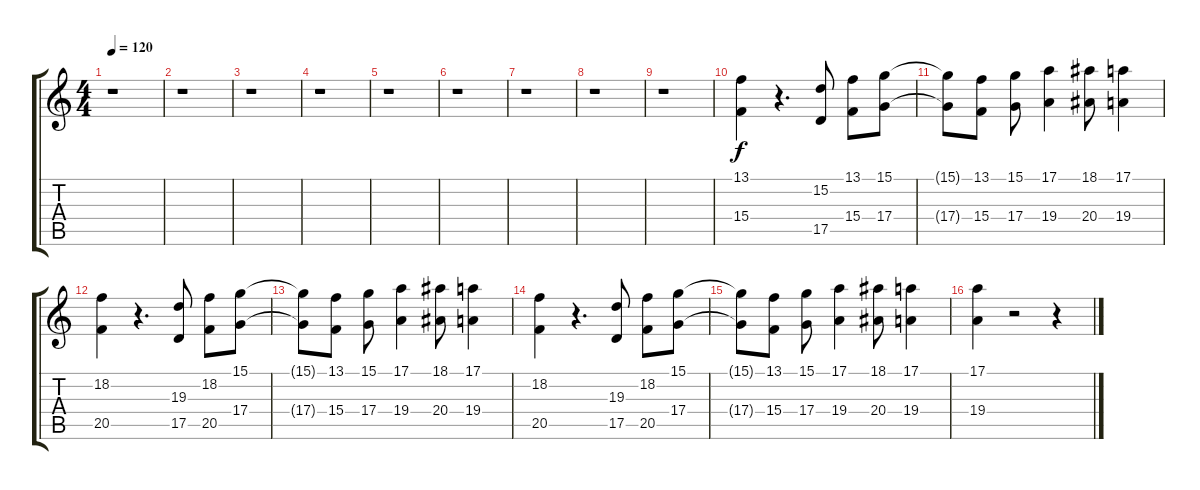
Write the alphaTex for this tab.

\track "" {instrument lead8bassandlead}
\staff {score tabs}
\tuning (E4 B3 G3 D3 A2 E2) {hide}
\ts (4 4)
\tempo 120
\clef g2
\ks c
r.1{dy f} |
r.1 |
r.1 |
r.1 |
r.1 |
r.1 |
r.1 |
r.1 |
r.1 |
(13.1 15.4).4 r.4{d} (15.2 17.5).8 (13.1 15.4).8 (15.1 17.4).8 |
(15.1{t} 17.4{t}).8 (13.1 15.4).8 (15.1 17.4).8 (17.1 19.4).4 (18.1 20.4).8 (17.1 19.4).4 |
(18.2 20.5).4 r.4{d} (19.3 17.5).8 (18.2 20.5).8 (15.1 17.4).8 |
(15.1{t} 17.4{t}).8 (13.1 15.4).8 (15.1 17.4).8 (17.1 19.4).4 (18.1 20.4).8 (17.1 19.4).4 |
(18.2 20.5).4 r.4{d} (19.3 17.5).8 (18.2 20.5).8 (15.1 17.4).8 |
(15.1{t} 17.4{t}).8 (13.1 15.4).8 (15.1 17.4).8 (17.1 19.4).4 (18.1 20.4).8 (17.1 19.4).4 |
(17.1 19.4).4 r.2 r.4
